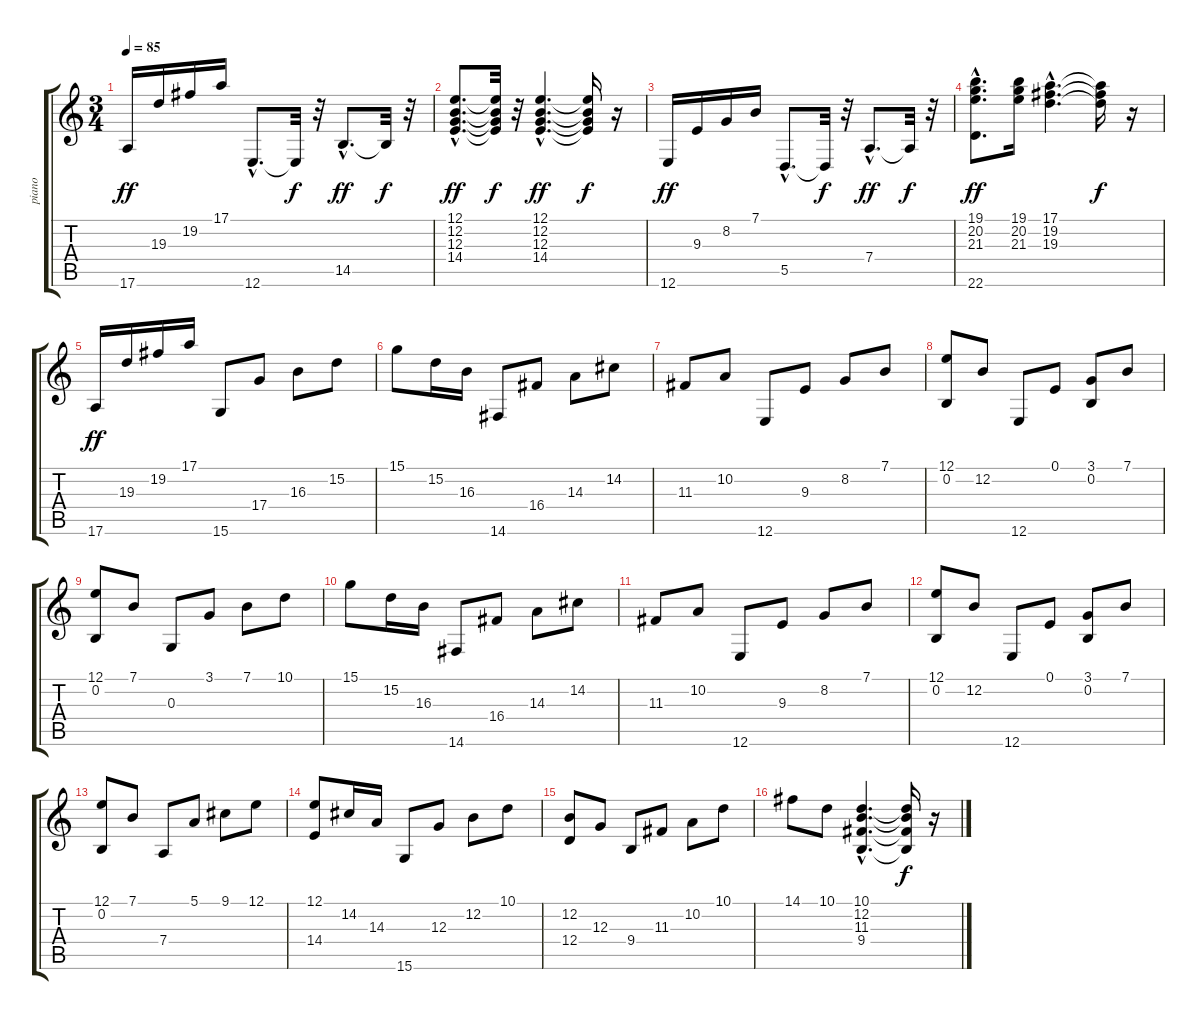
\track ("piano" "piano") {instrument electricgrandpiano}
\staff {score tabs}
\tuning (E4 B3 G3 D3 A2 E2) {hide}
\ts (3 4)
\tempo 85
\clef g2
\ks c
17.6.16{dy ff} 19.3.16 19.2.16 17.1.16 12.6{hac}.8{d} 12.6{t}.32{dy f} r.32 14.5{hac}.8{d dy ff} 14.5{t}.32{dy f} r.32 |
(12.1{hac} 12.2{hac} 12.3{hac} 14.4{hac}).8{d dy ff} (12.1{t} 12.2{t} 12.3{t} 14.4{t}).32{dy f} r.32 (12.1{hac} 12.2{hac} 12.3{hac} 14.4{hac}).4{d dy ff} (12.1{t} 12.2{t} 12.3{t} 14.4{t}).16{dy f} r.16 |
12.6.16{dy ff} 9.3.16 8.2.16 7.1.16 5.5{hac}.8{d} 5.5{t}.32{dy f} r.32 7.4{hac}.8{d dy ff} 7.4{t}.32{dy f} r.32 |
(19.1{hac} 20.2{hac} 21.3{hac} 22.6{hac}).8{d dy ff} (19.1 20.2 21.3).16 (17.1{hac} 19.2{hac} 19.3{hac}).4{d} (17.1{t} 19.2{t} 19.3{t}).16{dy f} r.16 |
17.6.16{dy ff} 19.3.16 19.2.16 17.1.16 15.6.8 17.4.8 16.3.8 15.2.8 |
15.1.8 15.2.16 16.3.16 14.6.8 16.4.8 14.3.8 14.2.8 |
11.3.8 10.2.8 12.6.8 9.3.8 8.2.8 7.1.8 |
(12.1 0.2).8 12.2.8 12.6.8 0.1.8 (3.1 0.2).8 7.1.8 |
(12.1 0.2).8 7.1.8 0.3.8 3.1.8 7.1.8 10.1.8 |
15.1.8 15.2.16 16.3.16 14.6.8 16.4.8 14.3.8 14.2.8 |
11.3.8 10.2.8 12.6.8 9.3.8 8.2.8 7.1.8 |
(12.1 0.2).8 12.2.8 12.6.8 0.1.8 (3.1 0.2).8 7.1.8 |
(12.1 0.2).8 7.1.8 7.4.8 5.1.8 9.1.8 12.1.8 |
(12.1 14.4).8 14.2.16 14.3.16 15.6.8 12.3.8 12.2.8 10.1.8 |
(12.2 12.4).8 12.3.8 9.4.8 11.3.8 10.2.8 10.1.8 |
14.1.8 10.1.8 (10.1{hac} 12.2{hac} 11.3{hac} 9.4{hac}).4{d} (10.1{t} 12.2{t} 11.3{t} 9.4{t}).16{dy f} r.16
